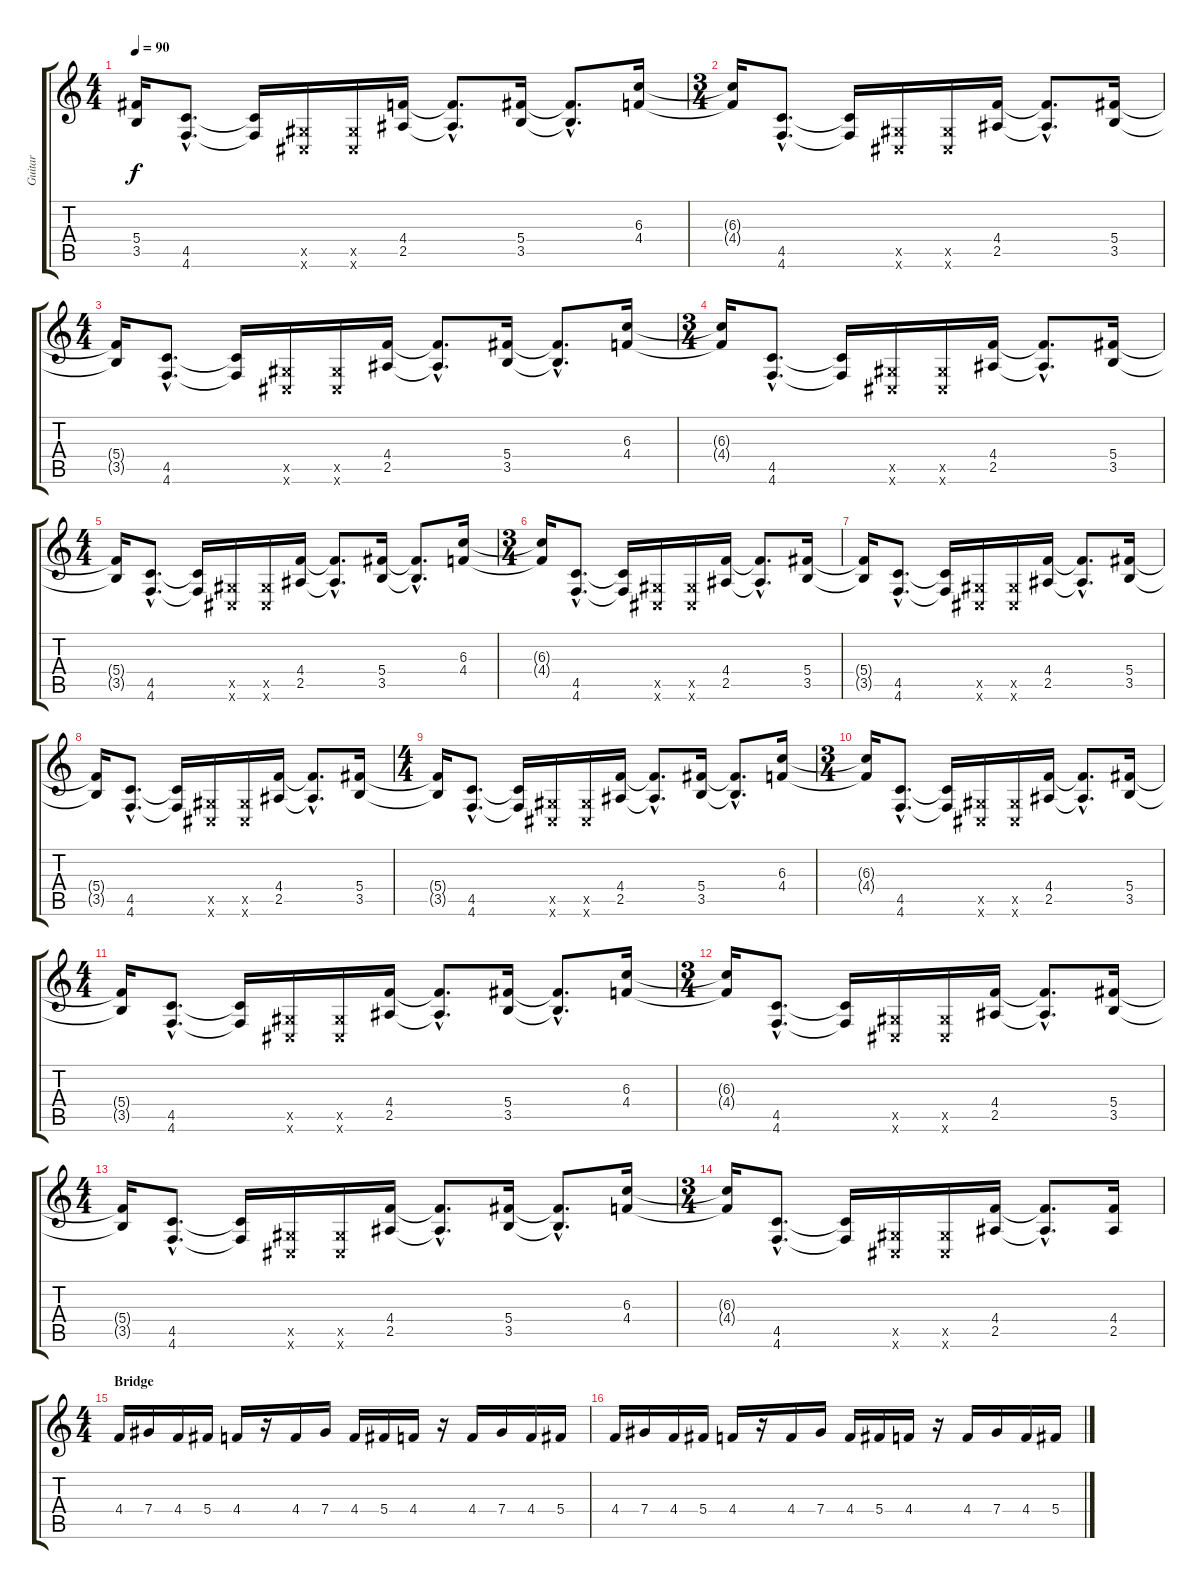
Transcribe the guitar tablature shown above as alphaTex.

\track ("Guitar" "Guitar") {instrument distortionguitar}
\staff {score tabs}
\tuning (Eb4 Bb3 Gb3 Db3 Ab2 Db2) {hide}
\ts (4 4)
\tempo 90
\clef g2
\ks c
(5.4{t} 3.5{t}).16{dy f} (4.5{hac} 4.6{hac}).8{d} (4.5{t} 4.6{t}).16 (0.5{x} 0.6{x}).16 (0.5{x} 0.6{x}).16 (4.4 2.5).16 (4.4{hac t} 2.5{hac t}).8{d} (5.4 3.5).16 (5.4{hac t} 3.5{hac t}).8{d} (6.3 4.4).16 |
\ts (3 4)
(6.3{t} 4.4{t}).16 (4.5{hac} 4.6{hac}).8{d} (4.5{t} 4.6{t}).16 (0.5{x} 0.6{x}).16 (0.5{x} 0.6{x}).16 (4.4 2.5).16 (4.4{hac t} 2.5{hac t}).8{d} (5.4 3.5).16 |
\ts (4 4)
(5.4{t} 3.5{t}).16 (4.5{hac} 4.6{hac}).8{d} (4.5{t} 4.6{t}).16 (0.5{x} 0.6{x}).16 (0.5{x} 0.6{x}).16 (4.4 2.5).16 (4.4{hac t} 2.5{hac t}).8{d} (5.4 3.5).16 (5.4{hac t} 3.5{hac t}).8{d} (6.3 4.4).16 |
\ts (3 4)
(6.3{t} 4.4{t}).16 (4.5{hac} 4.6{hac}).8{d} (4.5{t} 4.6{t}).16 (0.5{x} 0.6{x}).16 (0.5{x} 0.6{x}).16 (4.4 2.5).16 (4.4{hac t} 2.5{hac t}).8{d} (5.4 3.5).16 |
\ts (4 4)
(5.4{t} 3.5{t}).16 (4.5{hac} 4.6{hac}).8{d} (4.5{t} 4.6{t}).16 (0.5{x} 0.6{x}).16 (0.5{x} 0.6{x}).16 (4.4 2.5).16 (4.4{hac t} 2.5{hac t}).8{d} (5.4 3.5).16 (5.4{hac t} 3.5{hac t}).8{d} (6.3 4.4).16 |
\ts (3 4)
(6.3{t} 4.4{t}).16 (4.5{hac} 4.6{hac}).8{d} (4.5{t} 4.6{t}).16 (0.5{x} 0.6{x}).16 (0.5{x} 0.6{x}).16 (4.4 2.5).16 (4.4{hac t} 2.5{hac t}).8{d} (5.4 3.5).16 |
(5.4{t} 3.5{t}).16 (4.5{hac} 4.6{hac}).8{d} (4.5{t} 4.6{t}).16 (0.5{x} 0.6{x}).16 (0.5{x} 0.6{x}).16 (4.4 2.5).16 (4.4{hac t} 2.5{hac t}).8{d} (5.4 3.5).16 |
(5.4{t} 3.5{t}).16 (4.5{hac} 4.6{hac}).8{d} (4.5{t} 4.6{t}).16 (0.5{x} 0.6{x}).16 (0.5{x} 0.6{x}).16 (4.4 2.5).16 (4.4{hac t} 2.5{hac t}).8{d} (5.4 3.5).16 |
\ts (4 4)
(5.4{t} 3.5{t}).16 (4.5{hac} 4.6{hac}).8{d} (4.5{t} 4.6{t}).16 (0.5{x} 0.6{x}).16 (0.5{x} 0.6{x}).16 (4.4 2.5).16 (4.4{hac t} 2.5{hac t}).8{d} (5.4 3.5).16 (5.4{hac t} 3.5{hac t}).8{d} (6.3 4.4).16 |
\ts (3 4)
(6.3{t} 4.4{t}).16 (4.5{hac} 4.6{hac}).8{d} (4.5{t} 4.6{t}).16 (0.5{x} 0.6{x}).16 (0.5{x} 0.6{x}).16 (4.4 2.5).16 (4.4{hac t} 2.5{hac t}).8{d} (5.4 3.5).16 |
\ts (4 4)
(5.4{t} 3.5{t}).16 (4.5{hac} 4.6{hac}).8{d} (4.5{t} 4.6{t}).16 (0.5{x} 0.6{x}).16 (0.5{x} 0.6{x}).16 (4.4 2.5).16 (4.4{hac t} 2.5{hac t}).8{d} (5.4 3.5).16 (5.4{hac t} 3.5{hac t}).8{d} (6.3 4.4).16 |
\ts (3 4)
(6.3{t} 4.4{t}).16 (4.5{hac} 4.6{hac}).8{d} (4.5{t} 4.6{t}).16 (0.5{x} 0.6{x}).16 (0.5{x} 0.6{x}).16 (4.4 2.5).16 (4.4{hac t} 2.5{hac t}).8{d} (5.4 3.5).16 |
\ts (4 4)
(5.4{t} 3.5{t}).16 (4.5{hac} 4.6{hac}).8{d} (4.5{t} 4.6{t}).16 (0.5{x} 0.6{x}).16 (0.5{x} 0.6{x}).16 (4.4 2.5).16 (4.4{hac t} 2.5{hac t}).8{d} (5.4 3.5).16 (5.4{hac t} 3.5{hac t}).8{d} (6.3 4.4).16 |
\ts (3 4)
(6.3{t} 4.4{t}).16 (4.5{hac} 4.6{hac}).8{d} (4.5{t} 4.6{t}).16 (0.5{x} 0.6{x}).16 (0.5{x} 0.6{x}).16 (4.4 2.5).16 (4.4{hac t} 2.5{hac t}).8{d} (4.4 2.5).16 |
\ts (4 4)
\section ("" "Bridge")
4.4.16 7.4.16 4.4.16 5.4.16 4.4.16 r.16 4.4.16 7.4.16 4.4.16 5.4.16 4.4.16 r.16 4.4.16 7.4.16 4.4.16 5.4.16 |
4.4.16 7.4.16 4.4.16 5.4.16 4.4.16 r.16 4.4.16 7.4.16 4.4.16 5.4.16 4.4.16 r.16 4.4.16 7.4.16 4.4.16 5.4.16
